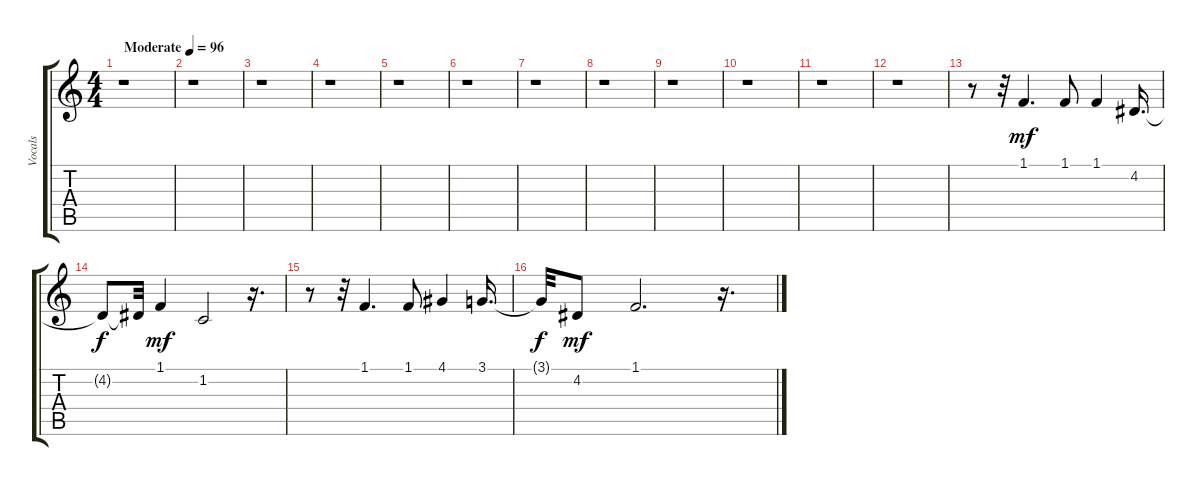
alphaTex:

\track ("Vocals" "Vocals") {instrument englishhorn}
\staff {score tabs}
\tuning (E4 B3 G3 D3 A2 E2) {hide}
\ts (4 4)
\tempo (96 "Moderate")
\clef g2
\ks c
r.1{dy mf instrument englishhorn} |
r.1 |
r.1 |
r.1 |
r.1 |
r.1 |
r.1 |
r.1 |
r.1 |
r.1 |
r.1 |
r.1 |
r.8 r.32 1.1.4{d} 1.1.8 1.1.4 4.2.16{d} |
4.2{t}.8{dy f} 4.2{t}.32 1.1.4{dy mf} 1.2.2 r.16{d} |
r.8 r.32 1.1.4{d} 1.1.8 4.1.4 3.1.16{d} |
3.1{t}.32{dy f} 4.2.8{dy mf} 1.1.2{d} r.16{d}
